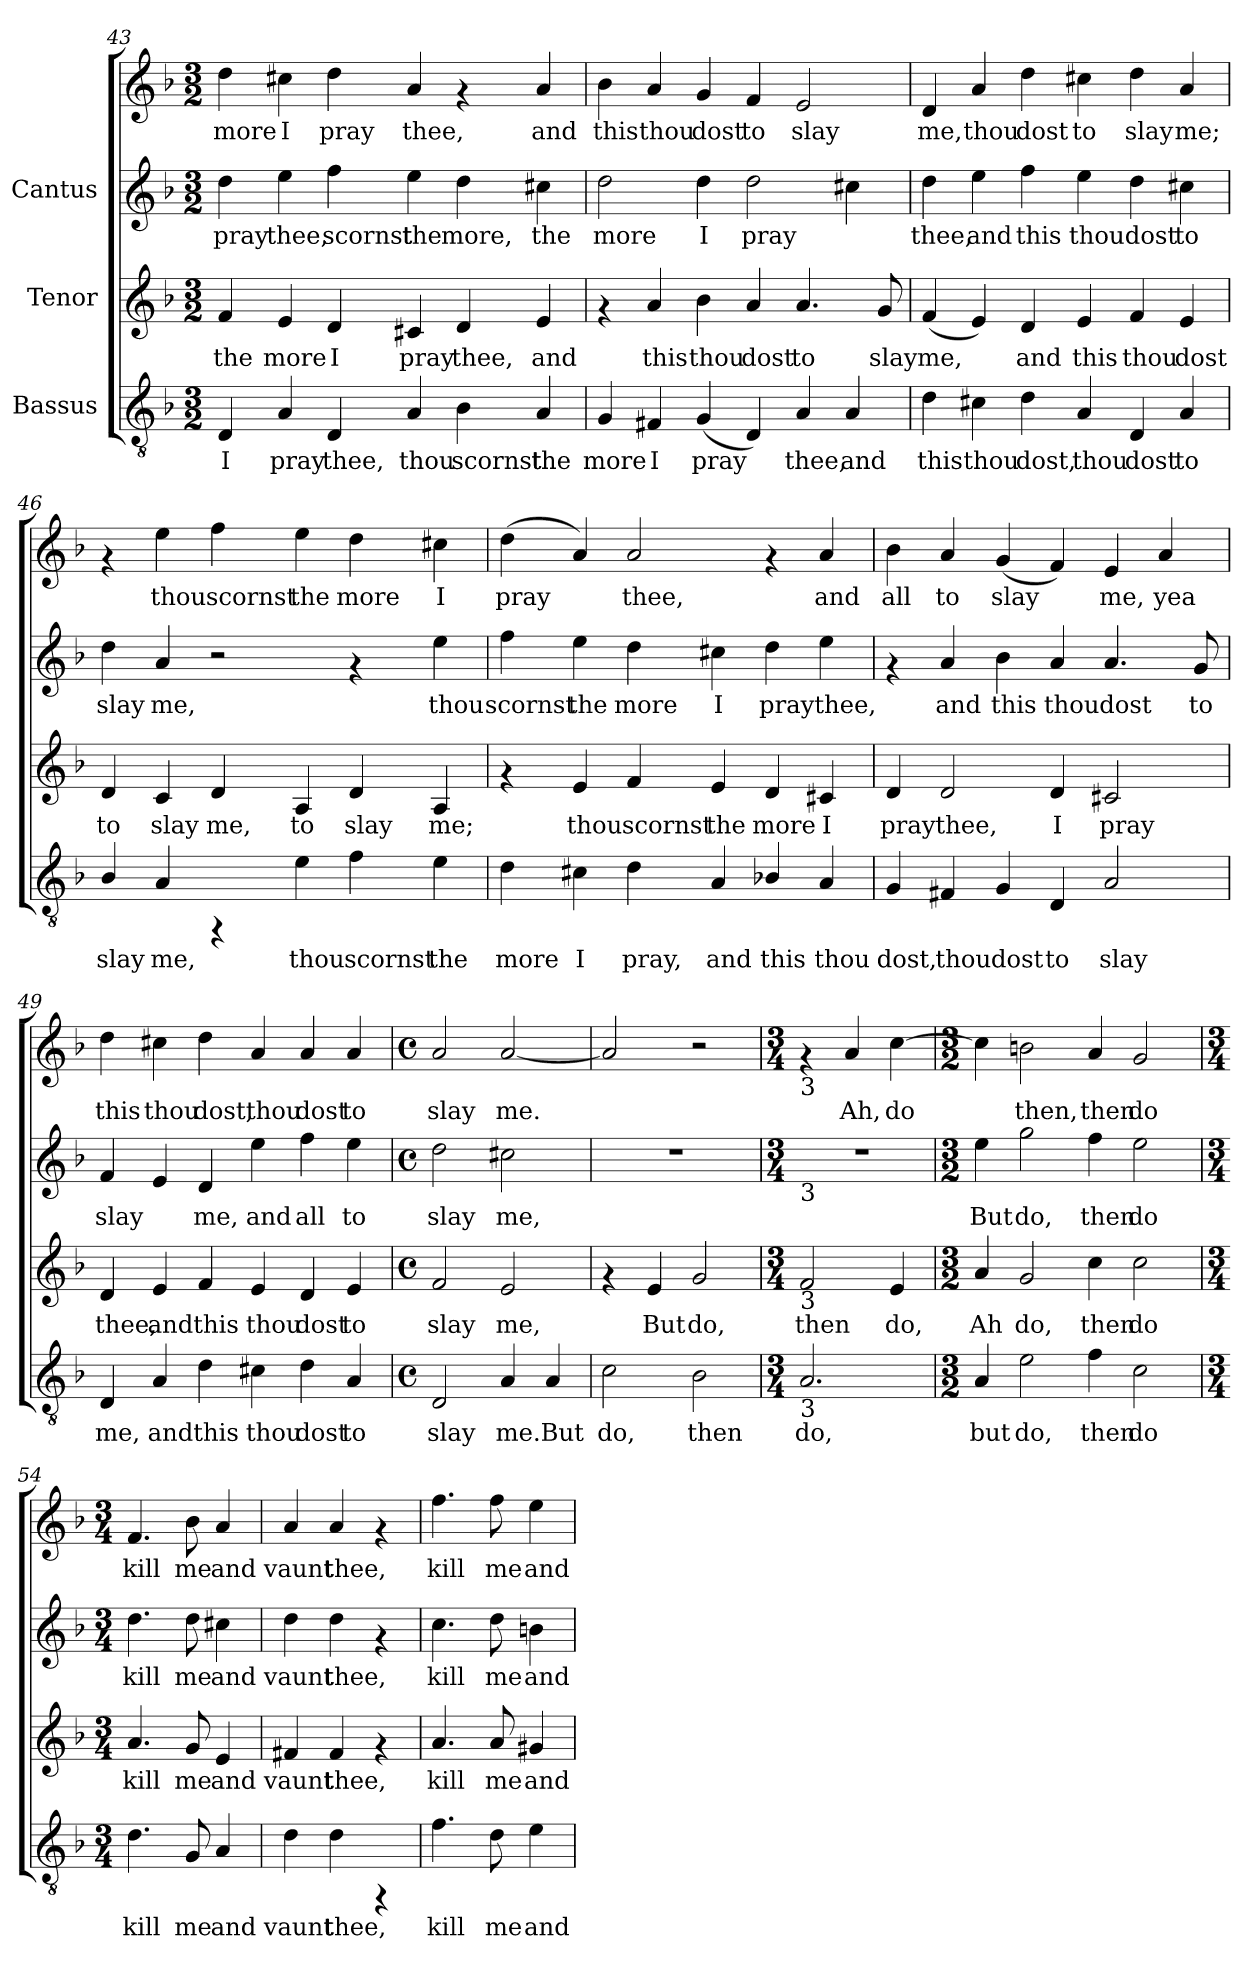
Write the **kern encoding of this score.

**kern	**text	**kern	**text	**kern	**text	**kern	**text
*part3	*part3	*part2	*part2	*part1	*part1	*part1	*part1
*staff4	*staff4	*staff3	*staff3	*staff2	*staff2	*staff1	*staff1
*I"Bassus	*	*I"Tenor	*	*I"Cantus	*	*	*
*clefGv2	*	*clefG2	*	*clefG2	*	*clefG2	*
*k[b-]	*	*k[b-]	*	*k[b-]	*	*k[b-]	*
*F:	*	*F:	*	*F:	*	*F:	*
*M3/2	*	*M3/2	*	*M3/2	*	*M3/2	*
=43	=43	=43	=43	=43	=43	=43	=43
!	!LO:LY:b:cj	!	!LO:LY:b:cj	!	!LO:LY:b:cj	!	!LO:LY:b:cj
4D/	I	4f/	the	4dd\	pray	4dd\	more
!	!LO:LY:b:cj	!	!LO:LY:b:cj	!	!LO:LY:b:cj	!	!LO:LY:b:cj
4A/	pray	4e/	more	4ee\	thee,	4cc#X\	I
!	!LO:LY:b:cj	!	!LO:LY:b:cj	!	!LO:LY:b:cj	!	!LO:LY:b:cj
4D/	thee,	4d/	I	4ff\	scornst	4dd\	pray
!	!LO:LY:b:cj	!	!LO:LY:b:cj	!	!LO:LY:b:cj	!	!LO:LY:b:cj
4A/	thou	4c#X/	pray	4ee\	the	4a/	thee,
!	!LO:LY:b:cj	!	!LO:LY:b:cj	!	!LO:LY:b:cj	!	!
4B-\	scornst	4d/	thee,	4dd\	more,	4rf	.
!	!LO:LY:b:cj	!	!LO:LY:b:cj	!	!LO:LY:b:cj	!	!LO:LY:b:cj
4A/	the	4e/	and	4cc#X\	the	4a/	and
=44	=44	=44	=44	=44	=44	=44	=44
!	!LO:LY:b:cj	!	!	!	!LO:LY:b:cj	!	!LO:LY:b:cj
4G/	more	4rf	.	2dd\	more	4b-\	this
!	!LO:LY:b:cj	!	!LO:LY:b:cj	!	!	!	!LO:LY:b:cj
4F#X/	I	4a/	this	.	.	4a/	thou
!	!LO:LY:b:cj	!	!LO:LY:b:cj	!	!LO:LY:b:cj	!	!LO:LY:b:cj
(<4G/	pray	4b-\	thou	4dd\	I	4g/	dost
!	!LO:LY:b:cj	!	!LO:LY:b:cj	!	!LO:LY:b:cj	!	!LO:LY:b:cj
4D/)	.	4a/	dost	2dd\	pray	4f/	to
!	!LO:LY:b:cj	!	!LO:LY:b:cj	!	!	!	!LO:LY:b:cj
4A/	thee,	4.a/	to	.	.	2e/	slay
!	!LO:LY:b:cj	!	!	!	!LO:LY:b:cj	!	!
4A/	and	.	.	4cc#X\	.	.	.
!	!	!	!LO:LY:b:cj	!	!	!	!
.	.	8g/	slay	.	.	.	.
!!LO:PB:g=z
=45	=45	=45	=45	=45	=45	=45	=45
!	!LO:LY:b:cj	!	!LO:LY:b:cj	!	!LO:LY:b:cj	!	!LO:LY:b:cj
4d\	this	(<4f/	me,	4dd\	thee,	4d/	me,
!	!LO:LY:b:cj	!	!LO:LY:b:cj	!	!LO:LY:b:cj	!	!LO:LY:b:cj
4c#X\	thou	4e/)	.	4ee\	and	4a/	thou
!	!LO:LY:b:cj	!	!LO:LY:b:cj	!	!LO:LY:b:cj	!	!LO:LY:b:cj
4d\	dost,	4d/	and	4ff\	this	4dd\	dost
!	!LO:LY:b:cj	!	!LO:LY:b:cj	!	!LO:LY:b:cj	!	!LO:LY:b:cj
4A/	thou	4e/	this	4ee\	thou	4cc#X\	to
!	!LO:LY:b:cj	!	!LO:LY:b:cj	!	!LO:LY:b:cj	!	!LO:LY:b:cj
4D/	dost	4f/	thou	4dd\	dost	4dd\	slay
!	!LO:LY:b:cj	!	!LO:LY:b:cj	!	!LO:LY:b:cj	!	!LO:LY:b:cj
4A/	to	4e/	dost	4cc#X\	to	4a/	me;
=46	=46	=46	=46	=46	=46	=46	=46
!	!LO:LY:b:cj	!	!LO:LY:b:cj	!	!LO:LY:b:cj	!	!
4B-/	slay	4d/	to	4dd\	slay	4rf	.
!	!LO:LY:b:cj	!	!LO:LY:b:cj	!	!LO:LY:b:cj	!	!LO:LY:b:cj
4A/	me,	4c/	slay	4a/	me,	4ee\	thou
!	!	!	!LO:LY:b:cj	!	!	!	!LO:LY:b:cj
4rFF	.	4d/	me,	2r	.	4ff\	scornst
!	!LO:LY:b:cj	!	!LO:LY:b:cj	!	!	!	!LO:LY:b:cj
4e\	thou	4A/	to	.	.	4ee\	the
!	!LO:LY:b:cj	!	!LO:LY:b:cj	!	!	!	!LO:LY:b:cj
4f\	scornst	4d/	slay	4rf	.	4dd\	more
!	!LO:LY:b:cj	!	!LO:LY:b:cj	!	!LO:LY:b:cj	!	!LO:LY:b:cj
4e\	the	4A/	me;	4ee\	thou	4cc#X\	I
=47	=47	=47	=47	=47	=47	=47	=47
!	!LO:LY:b:cj	!	!	!	!LO:LY:b:cj	!	!LO:LY:b:cj
4d\	more	4rf	.	4ff\	scornst	(>4dd\	pray
!	!LO:LY:b:cj	!	!LO:LY:b:cj	!	!LO:LY:b:cj	!	!LO:LY:b:cj
4c#X\	I	4e/	thou	4ee\	the	4a/)	.
!	!LO:LY:b:cj	!	!LO:LY:b:cj	!	!LO:LY:b:cj	!	!LO:LY:b:cj
4d\	pray,	4f/	scornst	4dd\	more	2a/	thee,
!	!LO:LY:b:cj	!	!LO:LY:b:cj	!	!LO:LY:b:cj	!	!
4A/	and	4e/	the	4cc#X\	I	.	.
!	!LO:LY:b:cj	!	!LO:LY:b:cj	!	!LO:LY:b:cj	!	!
4B-X/	this	4d/	more	4dd\	pray	4rf	.
!	!LO:LY:b:cj	!	!LO:LY:b:cj	!	!LO:LY:b:cj	!	!LO:LY:b:cj
4A/	thou	4c#X/	I	4ee\	thee,	4a/	and
!!LO:LB:g=z
=48	=48	=48	=48	=48	=48	=48	=48
!	!LO:LY:b:cj	!	!LO:LY:b:cj	!	!	!	!LO:LY:b:cj
4G/	dost,	4d/	pray	4rf	.	4b-\	all
!	!LO:LY:b:cj	!	!LO:LY:b:cj	!	!LO:LY:b:cj	!	!LO:LY:b:cj
4F#X/	thou	2d/	thee,	4a/	and	4a/	to
!	!LO:LY:b:cj	!	!	!	!LO:LY:b:cj	!	!LO:LY:b:cj
4G/	dost	.	.	4b-\	this	(<4g/	slay
!	!LO:LY:b:cj	!	!LO:LY:b:cj	!	!LO:LY:b:cj	!	!LO:LY:b:cj
4D/	to	4d/	I	4a/	thou	4f/)	.
!	!LO:LY:b:cj	!	!LO:LY:b:cj	!	!LO:LY:b:cj	!	!LO:LY:b:cj
2A/	slay	2c#X/	pray	4.a/	dost	4e/	me,
!	!	!	!	!	!	!	!LO:LY:b:cj
.	.	.	.	.	.	4a/	yea
!	!	!	!	!	!LO:LY:b:cj	!	!
.	.	.	.	8g/	to	.	.
=49	=49	=49	=49	=49	=49	=49	=49
!	!LO:LY:b:cj	!	!LO:LY:b:cj	!	!LO:LY:b:cj	!	!LO:LY:b:cj
4D/	me,	4d/	thee,	4f/	slay	4dd\	this
!	!LO:LY:b:cj	!	!LO:LY:b:cj	!	!LO:LY:b:cj	!	!LO:LY:b:cj
4A/	and	4e/	and	4e/	.	4cc#X\	thou
!	!LO:LY:b:cj	!	!LO:LY:b:cj	!	!LO:LY:b:cj	!	!LO:LY:b:cj
4d\	this	4f/	this	4d/	me,	4dd\	dost,
!	!LO:LY:b:cj	!	!LO:LY:b:cj	!	!LO:LY:b:cj	!	!LO:LY:b:cj
4c#X\	thou	4e/	thou	4ee\	and	4a/	thou
!	!LO:LY:b:cj	!	!LO:LY:b:cj	!	!LO:LY:b:cj	!	!LO:LY:b:cj
4d\	dost	4d/	dost	4ff\	all	4a/	dost
!	!LO:LY:b:cj	!	!LO:LY:b:cj	!	!LO:LY:b:cj	!	!LO:LY:b:cj
4A/	to	4e/	to	4ee\	to	4a/	to
=50	=50	=50	=50	=50	=50	=50	=50
*M4/4	*	*M4/4	*	*M4/4	*	*M4/4	*
*met(c)	*	*met(c)	*	*met(c)	*	*met(c)	*
!	!LO:LY:b:cj	!	!LO:LY:b:cj	!	!LO:LY:b:cj	!	!LO:LY:b:cj
2D/	slay	2f/	slay	2dd\	slay	2a/	slay
!	!LO:LY:b:cj	!	!LO:LY:b:cj	!	!LO:LY:b:cj	!	!LO:LY:b:cj
4A/	me.	2e/	me,	2cc#X\	me,	[<2a/	me.
!	!LO:LY:b:cj	!	!	!	!	!	!
4A/	But	.	.	.	.	.	.
=51	=51	=51	=51	=51	=51	=51	=51
!	!LO:LY:b:cj	!	!	!	!	!	!
2c\	do,	4rf	.	1r	.	2a/]	.
!	!	!	!LO:LY:b:cj	!	!	!	!
.	.	4e/	But	.	.	.	.
!	!LO:LY:b:cj	!	!LO:LY:b:cj	!	!	!	!
2B-\	then	2g/	do,	.	.	2r	.
!!LO:LB:g=z
=52	=52	=52	=52	=52	=52	=52	=52
*M3/4	*	*M3/4	*	*M3/4	*	*M3/4	*
!	!	!	!	!	!	!LO:TX:b:t=3	!
!	!	!	!	!LO:TX:b:t=3	!	!	!
!	!	!LO:TX:b:t=3	!	!	!	!	!
!LO:TX:b:t=3	!	!	!	!	!	!	!
!	!LO:LY:b:cj	!	!LO:LY:b:cj	!	!	!	!
2.A/	do,	2f/	then	2.r	.	4rf	.
!	!	!	!	!	!	!	!LO:LY:b:cj
.	.	.	.	.	.	4a/	Ah,
!	!	!	!LO:LY:b:cj	!	!	!	!LO:LY:b:cj
.	.	4e/	do,	.	.	[>4cc\	do
=53	=53	=53	=53	=53	=53	=53	=53
*M3/2	*	*M3/2	*	*M3/2	*	*M3/2	*
!	!LO:LY:b:cj	!	!LO:LY:b:cj	!	!LO:LY:b:cj	!	!LO:LY:b:cj
4A/	but	4a/	Ah	4ee\	But	4cc\]	.
!	!LO:LY:b:cj	!	!LO:LY:b:cj	!	!LO:LY:b:cj	!	!LO:LY:b:cj
2e\	do,	2g/	do,	2gg\	do,	2bn\	then,
!	!LO:LY:b:cj	!	!LO:LY:b:cj	!	!LO:LY:b:cj	!	!LO:LY:b:cj
4f\	then	4cc\	then	4ff\	then	4a/	then
!	!LO:LY:b:cj	!	!LO:LY:b:cj	!	!LO:LY:b:cj	!	!LO:LY:b:cj
2c\	do	2cc\	do	2ee\	do	2g/	do
=54	=54	=54	=54	=54	=54	=54	=54
*M3/4	*	*M3/4	*	*M3/4	*	*M3/4	*
!	!LO:LY:b:cj	!	!LO:LY:b:cj	!	!LO:LY:b:cj	!	!LO:LY:b:cj
4.d\	kill	4.a/	kill	4.dd\	kill	4.f/	kill
!	!LO:LY:b:cj	!	!LO:LY:b:cj	!	!LO:LY:b:cj	!	!LO:LY:b:cj
8G/	me	8g/	me	8dd\	me	8b-\	me
!	!LO:LY:b:cj	!	!LO:LY:b:cj	!	!LO:LY:b:cj	!	!LO:LY:b:cj
4A/	and	4e/	and	4cc#X\	and	4a/	and
=55	=55	=55	=55	=55	=55	=55	=55
!	!LO:LY:b:cj	!	!LO:LY:b:cj	!	!LO:LY:b:cj	!	!LO:LY:b:cj
4d\	vaunt	4f#X/	vaunt	4dd\	vaunt	4a/	vaunt
!	!LO:LY:b:cj	!	!LO:LY:b:cj	!	!LO:LY:b:cj	!	!LO:LY:b:cj
4d\	thee,	4f#/	thee,	4dd\	thee,	4a/	thee,
4rFF	.	4rf	.	4rf	.	4rf	.
=56	=56	=56	=56	=56	=56	=56	=56
!	!LO:LY:b:cj	!	!LO:LY:b:cj	!	!LO:LY:b:cj	!	!LO:LY:b:cj
4.f\	kill	4.a/	kill	4.cc\	kill	4.ff\	kill
!	!LO:LY:b:cj	!	!LO:LY:b:cj	!	!LO:LY:b:cj	!	!LO:LY:b:cj
8d\	me	8a/	me	8dd\	me	8ff\	me
!	!LO:LY:b:cj	!	!LO:LY:b:cj	!	!LO:LY:b:cj	!	!LO:LY:b:cj
4e\	and	4g#X/	and	4bn\	and	4ee\	and
=	=	=	=	=	=	=	=
*-	*-	*-	*-	*-	*-	*-	*-
